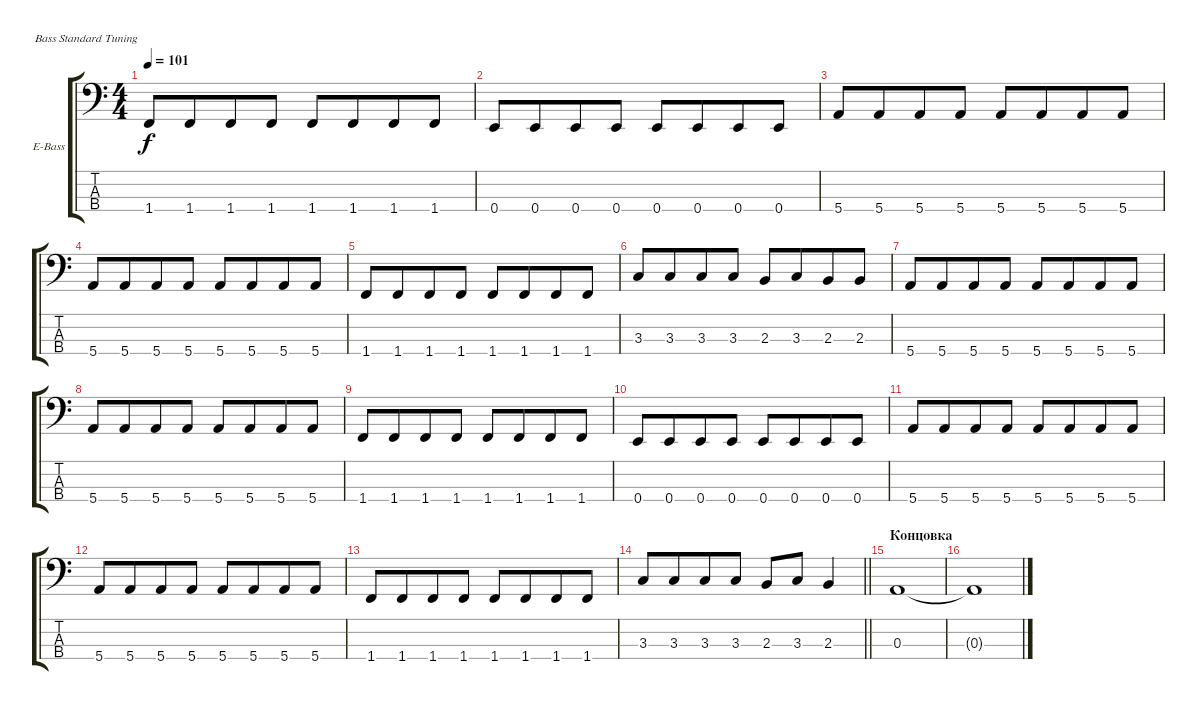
\bracketExtendMode groupsimilarinstruments
\firstSystemTrackNameOrientation horizontal
\otherSystemsTrackNameOrientation horizontal
\track ("басс" "E-Bass") {instrument electricbassfinger}
\staff {score tabs}
\tuning (G2 D2 A1 E1)
\ts (4 4)
\tempo 101
\clef f4
\ks c
1.4.8{dy f} 1.4.8{beam merge} 1.4.8 1.4.8 1.4.8 1.4.8{beam merge} 1.4.8 1.4.8 |
0.4.8 0.4.8{beam merge} 0.4.8 0.4.8 0.4.8 0.4.8{beam merge} 0.4.8 0.4.8 |
5.4.8 5.4.8{beam merge} 5.4.8 5.4.8 5.4.8 5.4.8{beam merge} 5.4.8 5.4.8 |
5.4.8 5.4.8{beam merge} 5.4.8 5.4.8 5.4.8 5.4.8{beam merge} 5.4.8 5.4.8 |
1.4.8 1.4.8{beam merge} 1.4.8 1.4.8 1.4.8 1.4.8{beam merge} 1.4.8 1.4.8 |
3.3.8 3.3.8{beam merge} 3.3.8 3.3.8 2.3.8 3.3.8{beam merge} 2.3.8 2.3.8 |
5.4.8 5.4.8{beam merge} 5.4.8 5.4.8 5.4.8 5.4.8{beam merge} 5.4.8 5.4.8 |
5.4.8 5.4.8{beam merge} 5.4.8 5.4.8 5.4.8 5.4.8{beam merge} 5.4.8 5.4.8 |
1.4.8 1.4.8{beam merge} 1.4.8 1.4.8 1.4.8 1.4.8{beam merge} 1.4.8 1.4.8 |
0.4.8 0.4.8{beam merge} 0.4.8 0.4.8 0.4.8 0.4.8{beam merge} 0.4.8 0.4.8 |
5.4.8 5.4.8{beam merge} 5.4.8 5.4.8 5.4.8 5.4.8{beam merge} 5.4.8 5.4.8 |
5.4.8 5.4.8{beam merge} 5.4.8 5.4.8 5.4.8 5.4.8{beam merge} 5.4.8 5.4.8 |
1.4.8 1.4.8{beam merge} 1.4.8 1.4.8 1.4.8 1.4.8{beam merge} 1.4.8 1.4.8 |
\barLineRight lightlight
3.3.8 3.3.8{beam merge} 3.3.8 3.3.8 2.3.8 3.3.8 2.3.4 |
\section ("" "Концовка")
0.3.1 |
0.3{t}.1
